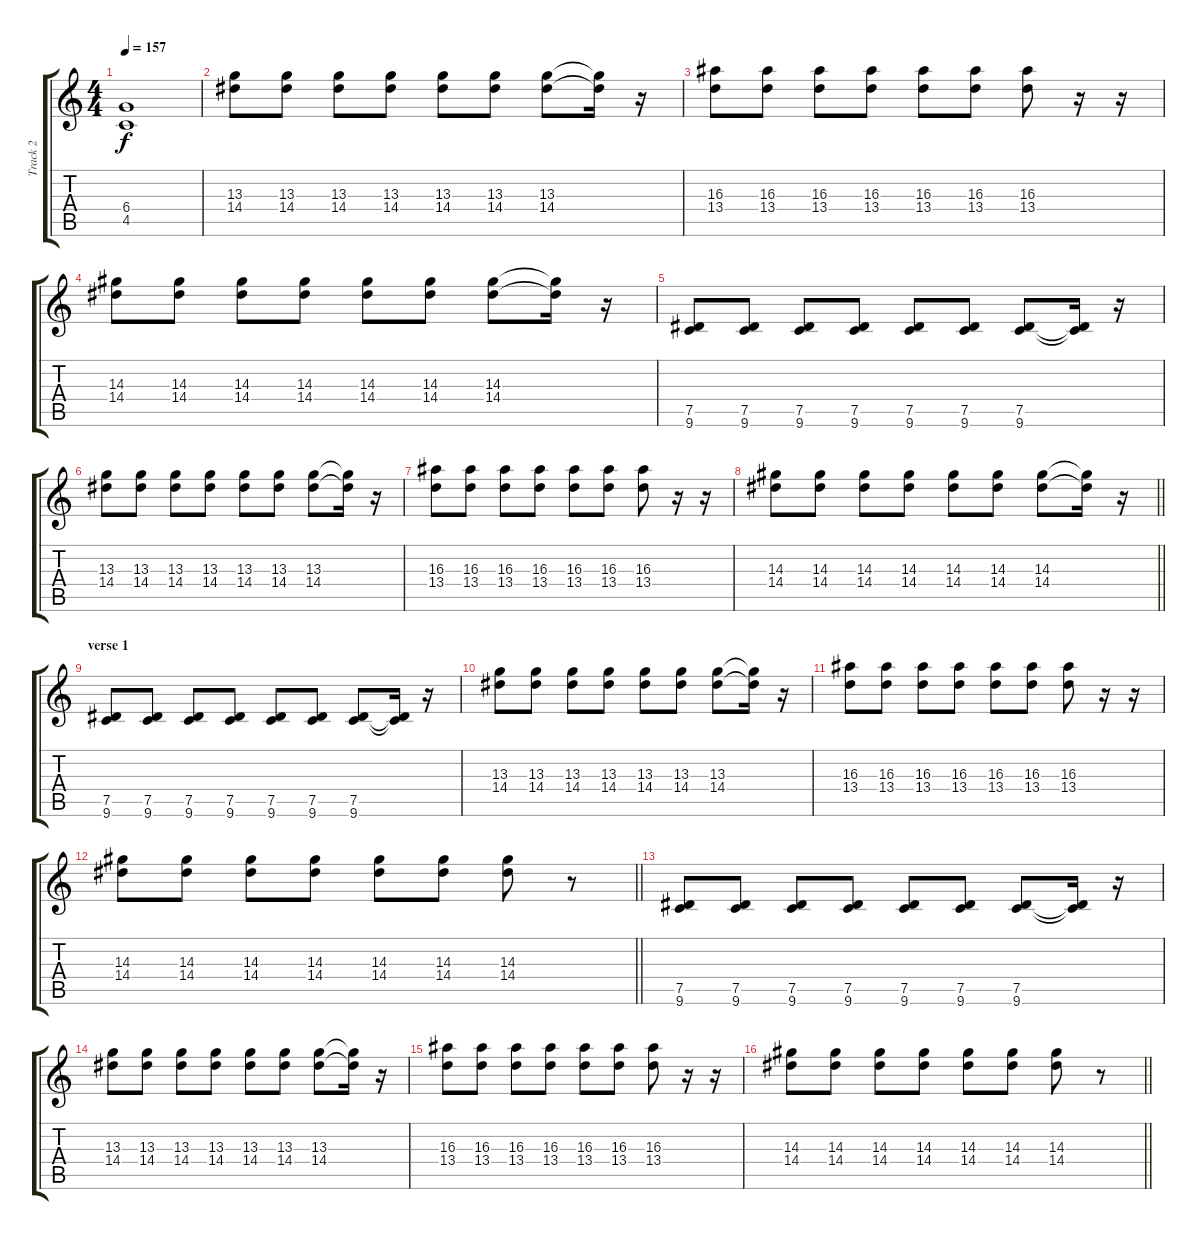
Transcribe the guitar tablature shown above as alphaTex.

\track ("Track 2" "Track 2") {instrument distortionguitar}
\staff {score tabs}
\tuning (Eb4 Bb3 Gb3 Db3 Ab2 Eb2) {hide}
\ts (4 4)
\tempo 157
\clef g2
\ks c
(6.4 4.5).1{dy f} |
(13.3 14.4).8{instrument electricguitarjazz} (13.3 14.4).8 (13.3 14.4).8 (13.3 14.4).8 (13.3 14.4).8 (13.3 14.4).8 (13.3 14.4).8 (13.3{t} 14.4{t}).16 r.16 |
(16.3 13.4).8 (16.3 13.4).8 (16.3 13.4).8 (16.3 13.4).8 (16.3 13.4).8 (16.3 13.4).8 (16.3 13.4).8 r.16 r.16 |
(14.3 14.4).8 (14.3 14.4).8 (14.3 14.4).8 (14.3 14.4).8 (14.3 14.4).8 (14.3 14.4).8 (14.3 14.4).8 (14.3{t} 14.4{t}).16 r.16 |
(7.5 9.6).8{instrument electricguitarjazz} (7.5 9.6).8 (7.5 9.6).8 (7.5 9.6).8 (7.5 9.6).8 (7.5 9.6).8 (7.5 9.6).8 (7.5{t} 9.6{t}).16 r.16 |
(13.3 14.4).8 (13.3 14.4).8 (13.3 14.4).8 (13.3 14.4).8 (13.3 14.4).8 (13.3 14.4).8 (13.3 14.4).8 (13.3{t} 14.4{t}).16 r.16 |
(16.3 13.4).8 (16.3 13.4).8 (16.3 13.4).8 (16.3 13.4).8 (16.3 13.4).8 (16.3 13.4).8 (16.3 13.4).8 r.16 r.16 |
\barLineRight lightlight
(14.3 14.4).8 (14.3 14.4).8 (14.3 14.4).8 (14.3 14.4).8 (14.3 14.4).8 (14.3 14.4).8 (14.3 14.4).8 (14.3{t} 14.4{t}).16 r.16 |
\section ("" "verse 1")
(7.5 9.6).8 (7.5 9.6).8 (7.5 9.6).8 (7.5 9.6).8 (7.5 9.6).8 (7.5 9.6).8 (7.5 9.6).8 (7.5{t} 9.6{t}).16 r.16 |
(13.3 14.4).8 (13.3 14.4).8 (13.3 14.4).8 (13.3 14.4).8 (13.3 14.4).8 (13.3 14.4).8 (13.3 14.4).8 (13.3{t} 14.4{t}).16 r.16 |
(16.3 13.4).8 (16.3 13.4).8 (16.3 13.4).8 (16.3 13.4).8 (16.3 13.4).8 (16.3 13.4).8 (16.3 13.4).8 r.16 r.16 |
\barLineRight lightlight
(14.3 14.4).8 (14.3 14.4).8 (14.3 14.4).8 (14.3 14.4).8 (14.3 14.4).8 (14.3 14.4).8 (14.3 14.4).8 r.8 |
(7.5 9.6).8 (7.5 9.6).8 (7.5 9.6).8 (7.5 9.6).8 (7.5 9.6).8 (7.5 9.6).8 (7.5 9.6).8 (7.5{t} 9.6{t}).16 r.16 |
(13.3 14.4).8 (13.3 14.4).8 (13.3 14.4).8 (13.3 14.4).8 (13.3 14.4).8 (13.3 14.4).8 (13.3 14.4).8 (13.3{t} 14.4{t}).16 r.16 |
(16.3 13.4).8 (16.3 13.4).8 (16.3 13.4).8 (16.3 13.4).8 (16.3 13.4).8 (16.3 13.4).8 (16.3 13.4).8 r.16 r.16 |
\barLineRight lightlight
(14.3 14.4).8 (14.3 14.4).8 (14.3 14.4).8 (14.3 14.4).8 (14.3 14.4).8 (14.3 14.4).8 (14.3 14.4).8 r.8
